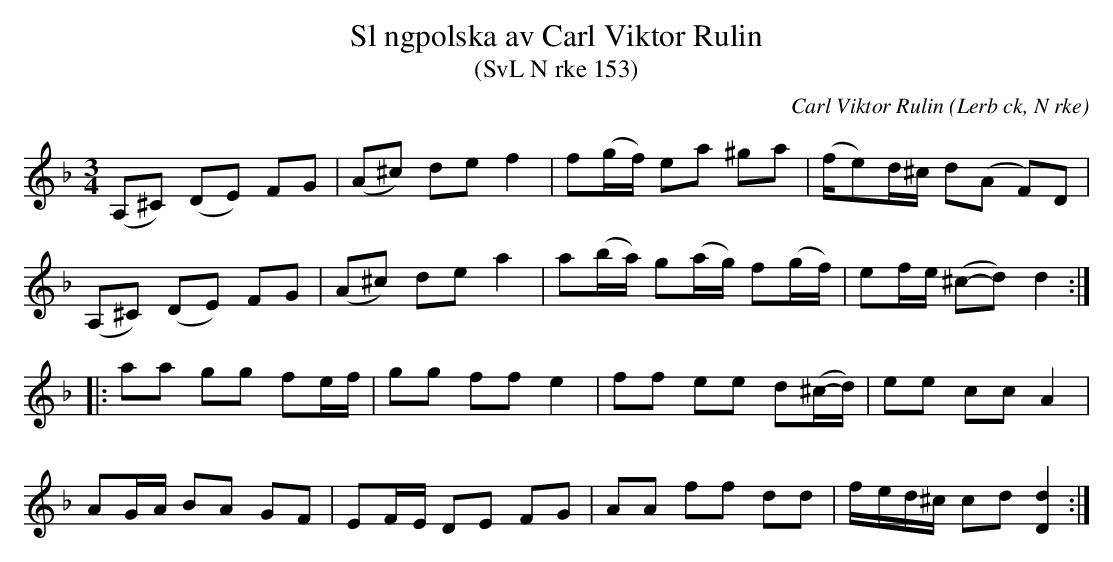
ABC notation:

X:1
T:Sl ngpolska av Carl Viktor Rulin
T:(SvL N rke 153)
L:1/8
M:3/4
O: Lerb ck, N rke
C: Carl Viktor Rulin
K:Dm
(A,-^C) (D-E) FG | (A-^c) de f2 | f(g/-f/) ea ^ga | (f/-e)/d/^c/ d(A- F)D |
(A,-^C) (D-E) FG | (A-^c) de a2 | a(b/-a/) g(a/-g/) f(g/-f/) | ef/e/ (^c-d) d2 ::
aa gg fe/f/ | gg ff e2 | ff ee d(^c/-d/) | ee cc A2 |
AG/-A/ BA GF | EF/-E/ DE FG | AA ff dd | f/-e/d/^c/ c-d [Dd]2 :|
